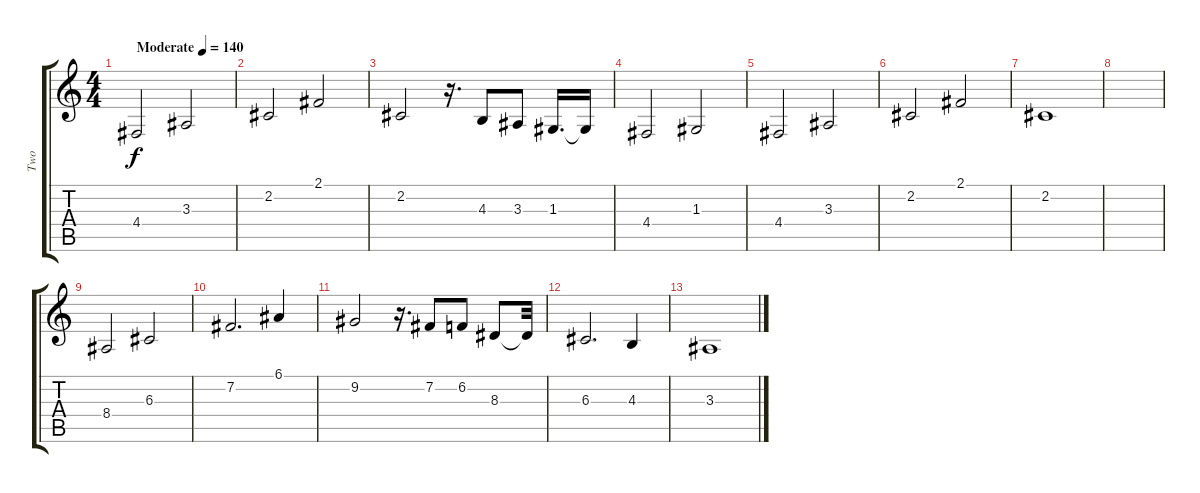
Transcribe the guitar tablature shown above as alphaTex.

\track ("Two" "Two") {instrument synthvoice}
\staff {score tabs}
\tuning (E4 B3 G3 D3 A2 E2) {hide}
\ts (4 4)
\tempo (140 "Moderate")
\clef g2
\ks c
4.4.2{dy f instrument synthvoice} 3.3.2 |
2.2.2 2.1.2 |
2.2.2 r.16{d} 4.3.8 3.3.8 1.3.16{d} 1.3{t}.16 |
4.4.2 1.3.2 |
4.4.2 3.3.2 |
2.2.2 2.1.2 |
2.2.1 |
|
8.4.2 6.3.2 |
7.2.2{d} 6.1.4 |
9.2.2 r.16{d} 7.2.8 6.2.8 8.3.8 8.3{t}.32 |
6.3.2{d} 4.3.4 |
3.3.1
